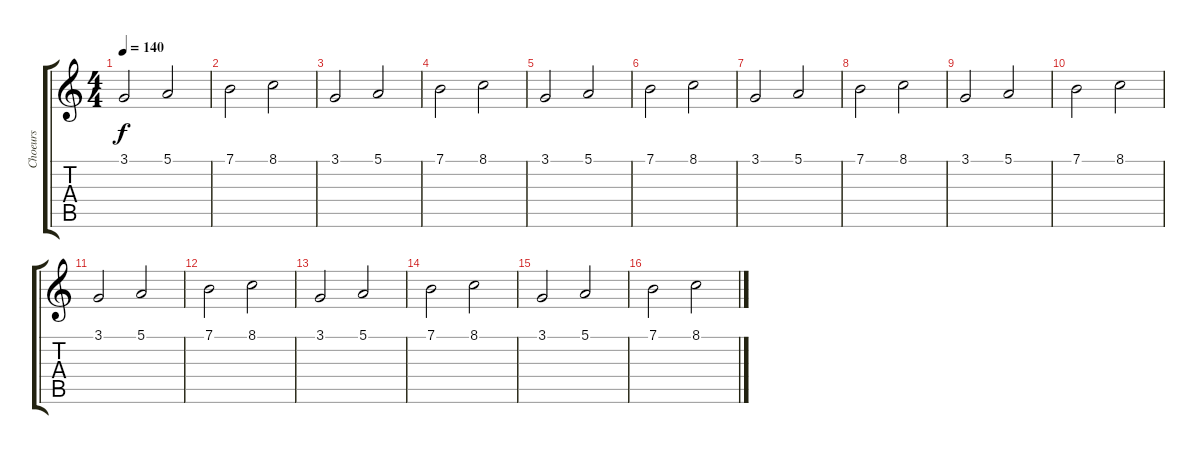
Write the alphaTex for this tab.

\track ("Choeurs " "Choeurs ") {instrument choiraahs}
\staff {score tabs}
\tuning (E4 B3 G3 D3 A2 E2) {hide}
\ts (4 4)
\tempo 140
\clef g2
\ks c
3.1.2{dy f} 5.1.2 |
7.1.2 8.1.2 |
3.1.2 5.1.2 |
7.1.2 8.1.2 |
3.1.2 5.1.2 |
7.1.2 8.1.2 |
3.1.2 5.1.2 |
7.1.2 8.1.2 |
3.1.2 5.1.2 |
7.1.2 8.1.2 |
3.1.2 5.1.2 |
7.1.2 8.1.2 |
3.1.2 5.1.2 |
7.1.2 8.1.2 |
3.1.2 5.1.2 |
7.1.2 8.1.2
